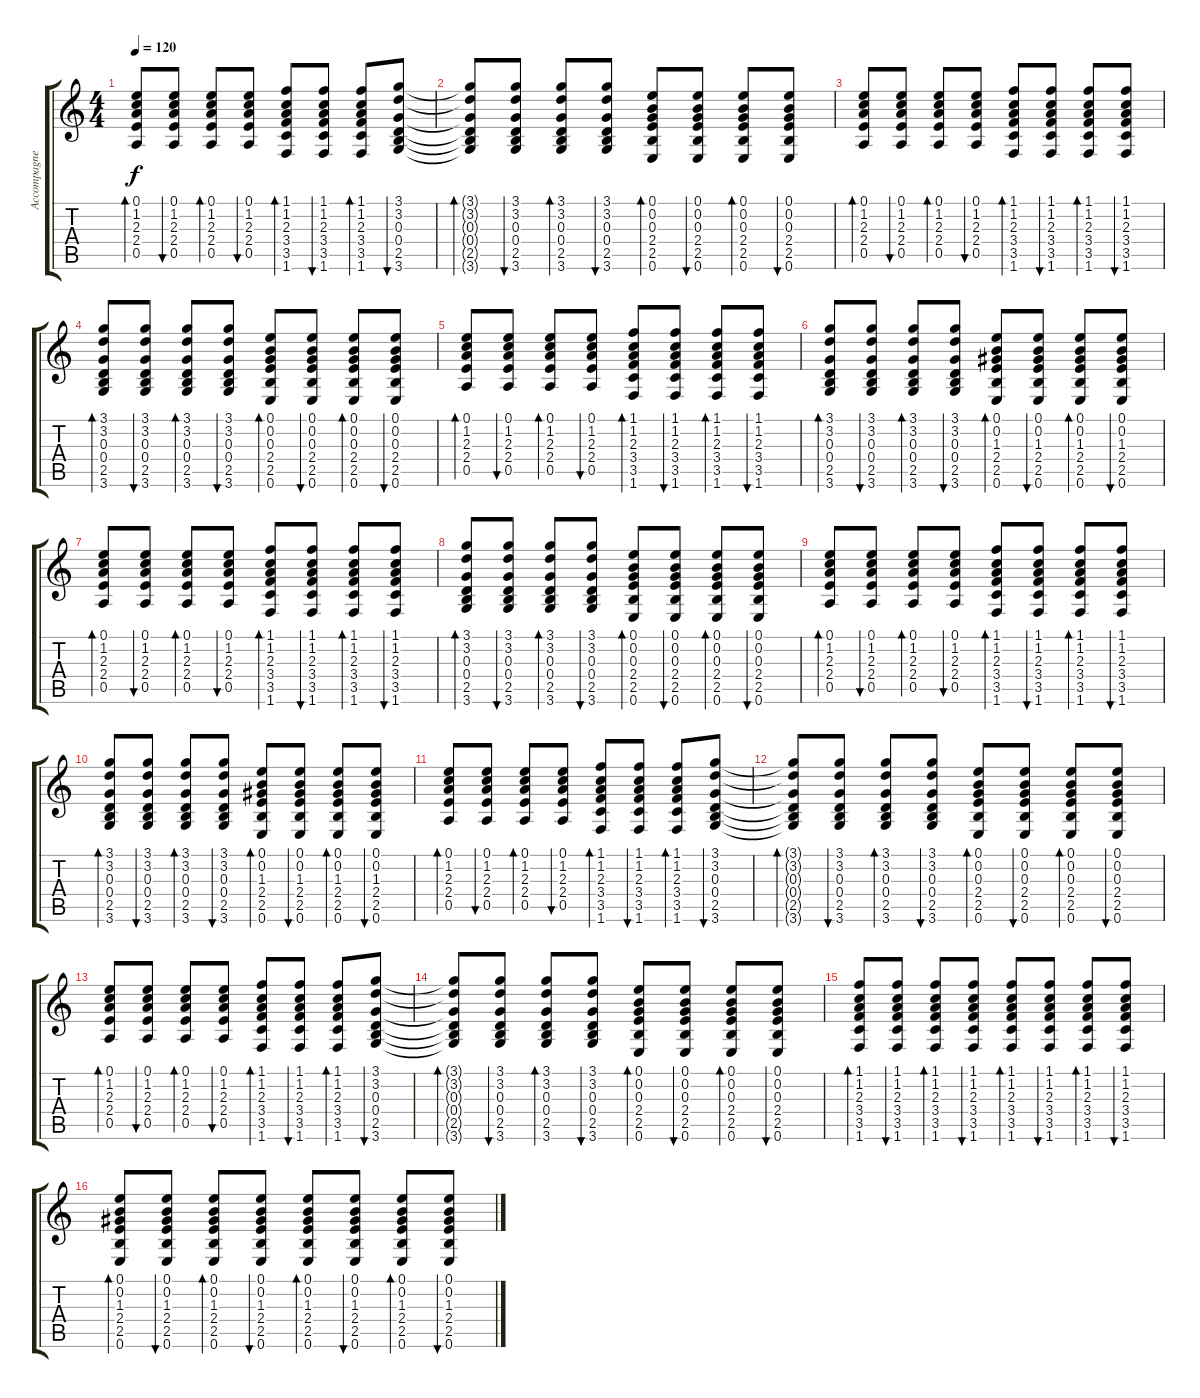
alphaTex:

\track ("Accompagnement" "Accompagne") {instrument acousticguitarnylon}
\staff {score tabs}
\tuning (E4 B3 G3 D3 A2 E2) {hide}
\ts (4 4)
\tempo 120
\clef g2
\ks c
(0.1 1.2 2.3 2.4 0.5).8{bd 60 dy f} (0.1 1.2 2.3 2.4 0.5).8{bu 60} (0.1 1.2 2.3 2.4 0.5).8{bd 60} (0.1 1.2 2.3 2.4 0.5).8{bu 60} (1.1 1.2 2.3 3.4 3.5 1.6).8{bd 60} (1.1 1.2 2.3 3.4 3.5 1.6).8{bu 60} (1.1 1.2 2.3 3.4 3.5 1.6).8{bd 60} (3.1 3.2 0.3 0.4 2.5 3.6).8{bu 60} |
(3.1{t} 3.2{t} 0.3{t} 0.4{t} 2.5{t} 3.6{t}).8{bd 60} (3.1 3.2 0.3 0.4 2.5 3.6).8{bu 60} (3.1 3.2 0.3 0.4 2.5 3.6).8{bd 60} (3.1 3.2 0.3 0.4 2.5 3.6).8{bu 60} (0.1 0.2 0.3 2.4 2.5 0.6).8{bd 60} (0.1 0.2 0.3 2.4 2.5 0.6).8{bu 60} (0.1 0.2 0.3 2.4 2.5 0.6).8{bd 60} (0.1 0.2 0.3 2.4 2.5 0.6).8{bu 60} |
(0.1 1.2 2.3 2.4 0.5).8{bd 60} (0.1 1.2 2.3 2.4 0.5).8{bu 60} (0.1 1.2 2.3 2.4 0.5).8{bd 60} (0.1 1.2 2.3 2.4 0.5).8{bu 60} (1.1 1.2 2.3 3.4 3.5 1.6).8{bd 60} (1.1 1.2 2.3 3.4 3.5 1.6).8{bu 60} (1.1 1.2 2.3 3.4 3.5 1.6).8{bd 60} (1.1 1.2 2.3 3.4 3.5 1.6).8{bu 60} |
(3.1 3.2 0.3 0.4 2.5 3.6).8{bd 60} (3.1 3.2 0.3 0.4 2.5 3.6).8{bu 60} (3.1 3.2 0.3 0.4 2.5 3.6).8{bd 60} (3.1 3.2 0.3 0.4 2.5 3.6).8{bu 60} (0.1 0.2 0.3 2.4 2.5 0.6).8{bd 60} (0.1 0.2 0.3 2.4 2.5 0.6).8{bu 60} (0.1 0.2 0.3 2.4 2.5 0.6).8{bd 60} (0.1 0.2 0.3 2.4 2.5 0.6).8{bu 60} |
(0.1 1.2 2.3 2.4 0.5).8{bd 60} (0.1 1.2 2.3 2.4 0.5).8{bu 60} (0.1 1.2 2.3 2.4 0.5).8{bd 60} (0.1 1.2 2.3 2.4 0.5).8{bu 60} (1.1 1.2 2.3 3.4 3.5 1.6).8{bd 60} (1.1 1.2 2.3 3.4 3.5 1.6).8{bu 60} (1.1 1.2 2.3 3.4 3.5 1.6).8{bd 60} (1.1 1.2 2.3 3.4 3.5 1.6).8{bu 60} |
(3.1 3.2 0.3 0.4 2.5 3.6).8{bd 60} (3.1 3.2 0.3 0.4 2.5 3.6).8{bu 60} (3.1 3.2 0.3 0.4 2.5 3.6).8{bd 60} (3.1 3.2 0.3 0.4 2.5 3.6).8{bu 60} (0.1 0.2 1.3 2.4 2.5 0.6).8{bd 60} (0.1 0.2 1.3 2.4 2.5 0.6).8{bu 60} (0.1 0.2 1.3 2.4 2.5 0.6).8{bd 60} (0.1 0.2 1.3 2.4 2.5 0.6).8{bu 60} |
(0.1 1.2 2.3 2.4 0.5).8{bd 60} (0.1 1.2 2.3 2.4 0.5).8{bu 60} (0.1 1.2 2.3 2.4 0.5).8{bd 60} (0.1 1.2 2.3 2.4 0.5).8{bu 60} (1.1 1.2 2.3 3.4 3.5 1.6).8{bd 60} (1.1 1.2 2.3 3.4 3.5 1.6).8{bu 60} (1.1 1.2 2.3 3.4 3.5 1.6).8{bd 60} (1.1 1.2 2.3 3.4 3.5 1.6).8{bu 60} |
(3.1 3.2 0.3 0.4 2.5 3.6).8{bd 60} (3.1 3.2 0.3 0.4 2.5 3.6).8{bu 60} (3.1 3.2 0.3 0.4 2.5 3.6).8{bd 60} (3.1 3.2 0.3 0.4 2.5 3.6).8{bu 60} (0.1 0.2 0.3 2.4 2.5 0.6).8{bd 60} (0.1 0.2 0.3 2.4 2.5 0.6).8{bu 60} (0.1 0.2 0.3 2.4 2.5 0.6).8{bd 60} (0.1 0.2 0.3 2.4 2.5 0.6).8{bu 60} |
(0.1 1.2 2.3 2.4 0.5).8{bd 60} (0.1 1.2 2.3 2.4 0.5).8{bu 60} (0.1 1.2 2.3 2.4 0.5).8{bd 60} (0.1 1.2 2.3 2.4 0.5).8{bu 60} (1.1 1.2 2.3 3.4 3.5 1.6).8{bd 60} (1.1 1.2 2.3 3.4 3.5 1.6).8{bu 60} (1.1 1.2 2.3 3.4 3.5 1.6).8{bd 60} (1.1 1.2 2.3 3.4 3.5 1.6).8{bu 60} |
(3.1 3.2 0.3 0.4 2.5 3.6).8{bd 60} (3.1 3.2 0.3 0.4 2.5 3.6).8{bu 60} (3.1 3.2 0.3 0.4 2.5 3.6).8{bd 60} (3.1 3.2 0.3 0.4 2.5 3.6).8{bu 60} (0.1 0.2 1.3 2.4 2.5 0.6).8{bd 60} (0.1 0.2 1.3 2.4 2.5 0.6).8{bu 60} (0.1 0.2 1.3 2.4 2.5 0.6).8{bd 60} (0.1 0.2 1.3 2.4 2.5 0.6).8{bu 60} |
(0.1 1.2 2.3 2.4 0.5).8{bd 60} (0.1 1.2 2.3 2.4 0.5).8{bu 60} (0.1 1.2 2.3 2.4 0.5).8{bd 60} (0.1 1.2 2.3 2.4 0.5).8{bu 60} (1.1 1.2 2.3 3.4 3.5 1.6).8{bd 60} (1.1 1.2 2.3 3.4 3.5 1.6).8{bu 60} (1.1 1.2 2.3 3.4 3.5 1.6).8{bd 60} (3.1 3.2 0.3 0.4 2.5 3.6).8{bu 60} |
(3.1{t} 3.2{t} 0.3{t} 0.4{t} 2.5{t} 3.6{t}).8{bd 60} (3.1 3.2 0.3 0.4 2.5 3.6).8{bu 60} (3.1 3.2 0.3 0.4 2.5 3.6).8{bd 60} (3.1 3.2 0.3 0.4 2.5 3.6).8{bu 60} (0.1 0.2 0.3 2.4 2.5 0.6).8{bd 60} (0.1 0.2 0.3 2.4 2.5 0.6).8{bu 60} (0.1 0.2 0.3 2.4 2.5 0.6).8{bd 60} (0.1 0.2 0.3 2.4 2.5 0.6).8{bu 60} |
(0.1 1.2 2.3 2.4 0.5).8{bd 60} (0.1 1.2 2.3 2.4 0.5).8{bu 60} (0.1 1.2 2.3 2.4 0.5).8{bd 60} (0.1 1.2 2.3 2.4 0.5).8{bu 60} (1.1 1.2 2.3 3.4 3.5 1.6).8{bd 60} (1.1 1.2 2.3 3.4 3.5 1.6).8{bu 60} (1.1 1.2 2.3 3.4 3.5 1.6).8{bd 60} (3.1 3.2 0.3 0.4 2.5 3.6).8{bu 60} |
(3.1{t} 3.2{t} 0.3{t} 0.4{t} 2.5{t} 3.6{t}).8{bd 60} (3.1 3.2 0.3 0.4 2.5 3.6).8{bu 60} (3.1 3.2 0.3 0.4 2.5 3.6).8{bd 60} (3.1 3.2 0.3 0.4 2.5 3.6).8{bu 60} (0.1 0.2 0.3 2.4 2.5 0.6).8{bd 60} (0.1 0.2 0.3 2.4 2.5 0.6).8{bu 60} (0.1 0.2 0.3 2.4 2.5 0.6).8{bd 60} (0.1 0.2 0.3 2.4 2.5 0.6).8{bu 60} |
(1.1 1.2 2.3 3.4 3.5 1.6).8{bd 60} (1.1 1.2 2.3 3.4 3.5 1.6).8{bu 60} (1.1 1.2 2.3 3.4 3.5 1.6).8{bd 60} (1.1 1.2 2.3 3.4 3.5 1.6).8{bu 60} (1.1 1.2 2.3 3.4 3.5 1.6).8{bd 60} (1.1 1.2 2.3 3.4 3.5 1.6).8{bu 60} (1.1 1.2 2.3 3.4 3.5 1.6).8{bd 60} (1.1 1.2 2.3 3.4 3.5 1.6).8{bu 60} |
(0.1 0.2 1.3 2.4 2.5 0.6).8{bd 60} (0.1 0.2 1.3 2.4 2.5 0.6).8{bu 60} (0.1 0.2 1.3 2.4 2.5 0.6).8{bd 60} (0.1 0.2 1.3 2.4 2.5 0.6).8{bu 60} (0.1 0.2 1.3 2.4 2.5 0.6).8{bd 60} (0.1 0.2 1.3 2.4 2.5 0.6).8{bu 60} (0.1 0.2 1.3 2.4 2.5 0.6).8{bd 60} (0.1 0.2 1.3 2.4 2.5 0.6).8{bu 60}
